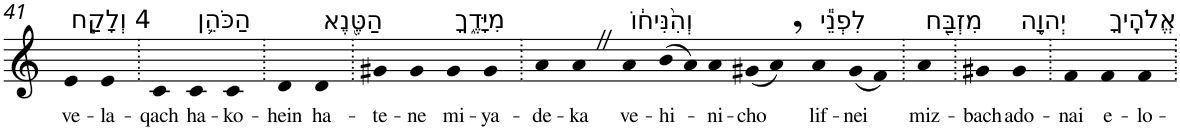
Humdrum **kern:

**kern	**text
*part1	*part1
*staff1	*staff1
*I"Piano	*
*I'Pno	*
!!LO:PB:g=z
*clefG2	*
*k[]	*
=41	=41
!LO:TX:a:t=4 וְלָקַ֧ח	!
!	!LO:LY:b
4e	ve-
!	!LO:LY:b
4e	-la-
=42.	=42.
!	!LO:LY:b
4c	-qach
!LO:TX:a:t=הַכֹּהֵ֛ן	!
!	!LO:LY:b
4c	ha-
!	!LO:LY:b
4c	-ko-
=43.	=43.
!	!LO:LY:b
4d	-hein
!LO:TX:a:t=הַטֶּ֖נֶא	!
!	!LO:LY:b
4d	ha-
=44.	=44.
!	!LO:LY:b
4g#X	-te-
!	!LO:LY:b
4g#	-ne
!LO:TX:a:t=מִיָּדֶ֑ךָ	!
!	!LO:LY:b
4g#	mi-
!	!LO:LY:b
4g#	-ya-
=45.	=45.
!	!LO:LY:b
4a	-de-
!	!LO:LY:b
4aZ	-ka
!LO:TX:a:t=וְהִ֨נִּיח֔וֹ	!
!	!LO:LY:b
4a	ve-
!	!LO:LY:b
(8b	-hi-
8a)	.
!	!LO:LY:b
4a	-ni-
!	!LO:LY:b
(8g#X	-cho
8a,)	.
!LO:TX:a:t=לִפְנֵ֕י	!
!	!LO:LY:b
4a	lif-
!	!LO:LY:b
(8g#	-nei
8f)	.
=46.	=46.
!LO:TX:a:t=מִזְבַּ֖ח	!
!	!LO:LY:b
4a	miz-
=47.	=47.
!	!LO:LY:b
4g#X	-bach
!LO:TX:a:t=יְהוָ֥ה	!
!	!LO:LY:b
4g#	ado-
=48.	=48.
!	!LO:LY:b
4f	-nai
!LO:TX:a:t=אֱלֹהֶֽיךָ	!
!	!LO:LY:b
4f	e-
!	!LO:LY:b
4f	-lo-
=.	=.
*-	*-
